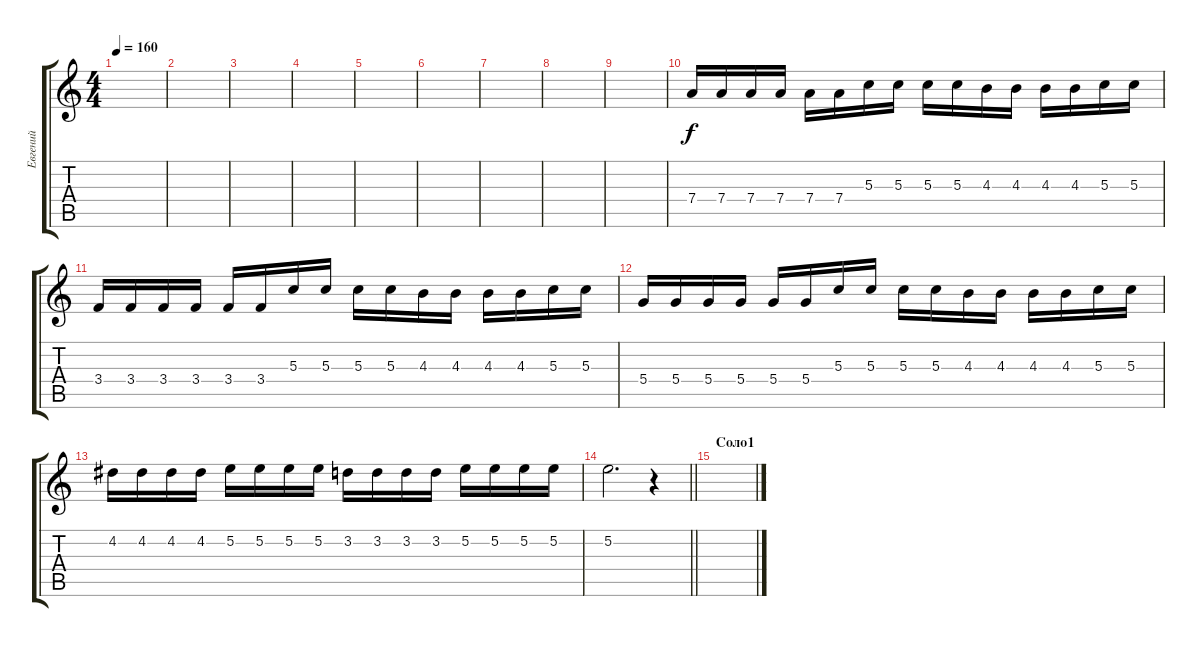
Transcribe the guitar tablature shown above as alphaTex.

\track ("Евгений" "Евгений") {instrument distortionguitar}
\staff {score tabs}
\tuning (E4 B3 G3 D3 A2 E2) {hide}
\ts (4 4)
\tempo 160
\clef g2
\ks c
|
|
|
|
|
|
|
|
|
7.4.16 7.4.16 7.4.16 7.4.16 7.4.16 7.4.16 5.3.16 5.3.16 5.3.16 5.3.16 4.3.16 4.3.16 4.3.16 4.3.16 5.3.16 5.3.16 |
3.4.16 3.4.16 3.4.16 3.4.16 3.4.16 3.4.16 5.3.16 5.3.16 5.3.16 5.3.16 4.3.16 4.3.16 4.3.16 4.3.16 5.3.16 5.3.16 |
5.4.16 5.4.16 5.4.16 5.4.16 5.4.16 5.4.16 5.3.16 5.3.16 5.3.16 5.3.16 4.3.16 4.3.16 4.3.16 4.3.16 5.3.16 5.3.16 |
4.2.16 4.2.16 4.2.16 4.2.16 5.2.16 5.2.16 5.2.16 5.2.16 3.2.16 3.2.16 3.2.16 3.2.16 5.2.16 5.2.16 5.2.16 5.2.16 |
\barLineRight lightlight
5.2.2{d} r.4 |
\section ("" "Соло1")
